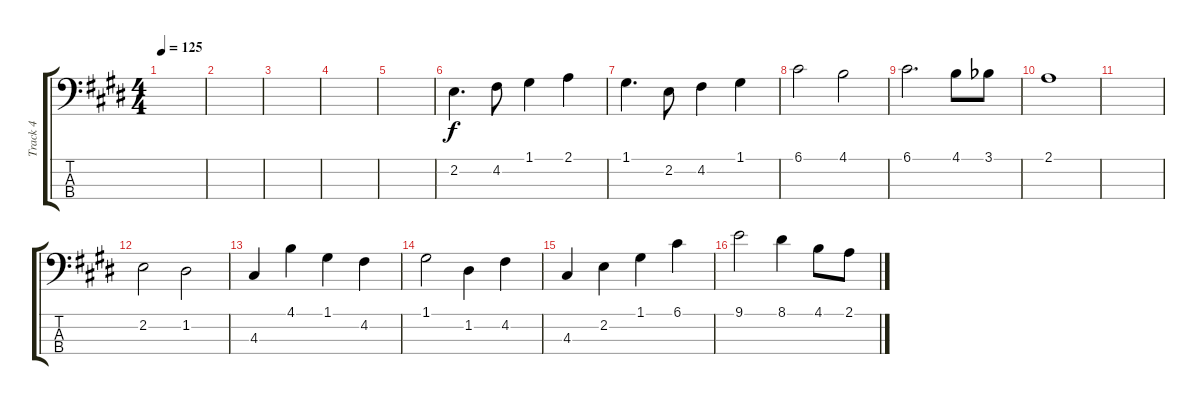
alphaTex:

\track ("Track 4" "Track 4") {instrument electricbassfinger}
\staff {score tabs}
\tuning (G2 D2 A1 E1) {hide}
\ts (4 4)
\tempo 125
\clef f4
\ks e
|
|
|
|
|
2.2.4{d} 4.2.8 1.1.4 2.1.4 |
1.1.4{d} 2.2.8 4.2.4 1.1.4 |
6.1.2 4.1.2 |
6.1.2{d} 4.1.8 3.1{acc b}.8 |
2.1.1 |
|
2.2.2 1.2.2 |
4.3.4 4.1.4 1.1.4 4.2.4 |
1.1.2 1.2.4 4.2.4 |
4.3.4 2.2.4 1.1.4 6.1.4 |
9.1.2 8.1.4 4.1.8 2.1.8
